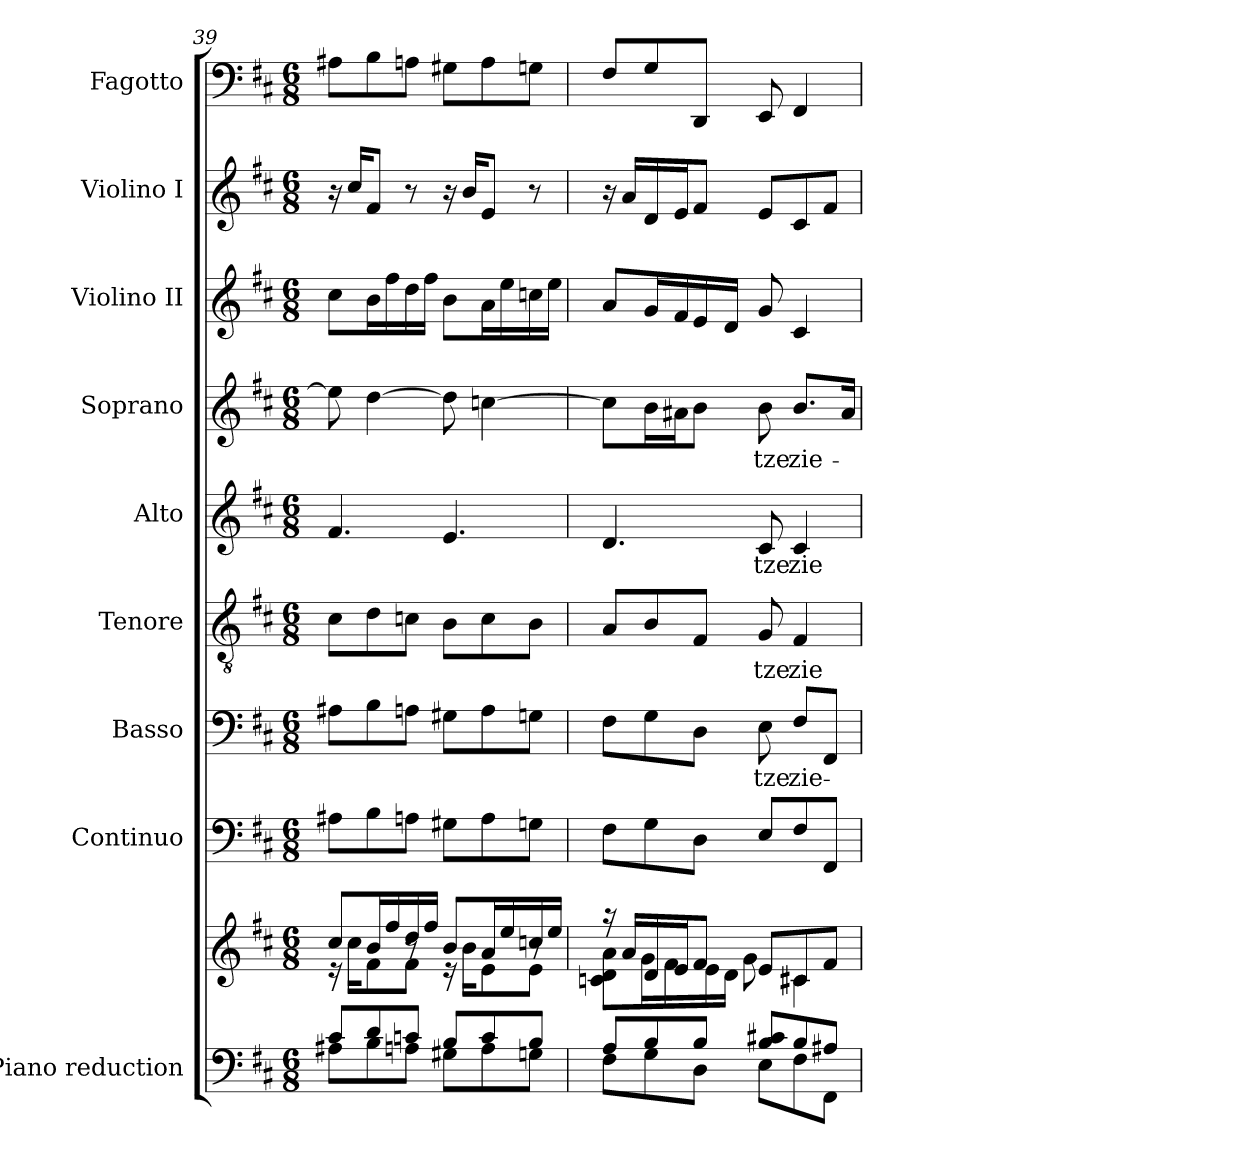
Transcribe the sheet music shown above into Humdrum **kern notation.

**kern	**kern	**kern	**kern	**text	**kern	**text	**kern	**text	**kern	**text	**kern	**kern	**kern
*part9	*part9	*part8	*part7	*part7	*part6	*part6	*part5	*part5	*part4	*part4	*part3	*part2	*part1
*staff10	*staff9	*staff8	*staff7	*staff7	*staff6	*staff6	*staff5	*staff5	*staff4	*staff4	*staff3	*staff2	*staff1
*I"Piano reduction	*	*I"Continuo	*I"Basso	*	*I"Tenore	*	*I"Alto	*	*I"Soprano	*	*I"Violino II	*I"Violino I	*I"Fagotto
*I'Pno	*	*	*	*	*	*	*	*	*	*	*I'Vln	*I'Vln	*
*clefF4	*clefG2	*clefF4	*clefF4	*	*clefGv2	*	*clefG2	*	*clefG2	*	*clefG2	*clefG2	*clefF4
*k[f#c#]	*k[f#c#]	*k[f#c#]	*k[f#c#]	*	*k[f#c#]	*	*k[f#c#]	*	*k[f#c#]	*	*k[f#c#]	*k[f#c#]	*k[f#c#]
*M6/8	*M6/8	*M6/8	*M6/8	*	*M6/8	*	*M6/8	*	*M6/8	*	*M6/8	*M6/8	*M6/8
=39	=39	=39	=39	=39	=39	=39	=39	=39	=39	=39	=39	=39	=39
*^	*^	*	*	*	*	*	*	*	*	*	*	*	*
*	*	*	*^	*	*	*	*	*	*	*	*	*	*	*	*
8c#!/L	8A#X\L	8cc#/L	16r	4ryy	8A#X\L	8A#X\L	.	8c#\L	.	4.f#/	.	8ee\]	.	8cc#\L	16r	8A#X\L
.	.	.	16cc#\KL	.	.	.	.	.	.	.	.	.	.	.	16cc#/KL	.
8d!/	8B\	16b/L	8f#\	.	8B\	8B\	.	8d\	.	.	.	[4dd\	.	16b\L	8f#/J	8B\
.	.	16ff#/	.	.	.	.	.	.	.	.	.	.	.	16ff#\	.	.
8cn!/J	8An\J	16dd/	8f#!\J	8r	8An\J	8An\J	.	8cn\J	.	.	.	.	.	16dd\	8r	8An\J
.	.	16ff#/JJ	.	.	.	.	.	.	.	.	.	.	.	16ff#\JJ	.	.
8B!/L	8G#X\L	8b/L	16r	4ryy	8G#X\L	8G#X\L	.	8B\L	.	4.e/	.	8dd\]	.	8b\L	16r	8G#X\L
.	.	.	16b\KL	.	.	.	.	.	.	.	.	.	.	.	16b/KL	.
8c!/	8A\	16a/L	8e\	.	8A\	8A\	.	8c\	.	.	.	[4ccn\	.	16a\L	8e/J	8A\
.	.	16ee/	.	.	.	.	.	.	.	.	.	.	.	16ee\	.	.
8B!/J	8Gn\J	16ccn/	8e!\J	8r	8Gn\J	8Gn\J	.	8B\J	.	.	.	.	.	16ccn\	8r	8Gn\J
.	.	16ee/JJ	.	.	.	.	.	.	.	.	.	.	.	16ee\JJ	.	.
*	*	*	*v	*v	*	*	*	*	*	*	*	*	*	*	*	*
=40	=40	=40	=40	=40	=40	=40	=40	=40	=40	=40	=40	=40	=40	=40	=40
8A!/L	8F#\L	16r	8cn!\ 8d!\ 8a\L	8F#\L	8F#\L	.	8A/L	.	4.d/	.	8cc\L]	.	8a/L	16r	8F#/L
.	.	16a/LL	.	.	.	.	.	.	.	.	.	.	.	16a/LL	.
8B!/	8G\	16d/	16g\L	8G\	8G\	.	8B/	.	.	.	16b\L	.	16g/L	16d/	8G/
.	.	16e/J	16f#\	.	.	.	.	.	.	.	16a#X\J	.	16f#/	16e/J	.
8B!/J	8D\J	8f#/J	16e\	8D\J	8D\J	.	8F#/J	.	.	.	8b\J	.	16e/	8f#/J	8DD/J
.	.	.	16d\JJ	.	.	.	.	.	.	.	.	.	16d/JJ	.	.
!	!	!	!	!	!	!LO:LY:b	!	!LO:LY:b	!	!LO:LY:b	!	!LO:LY:b	!	!	!
8B!/ 8c#X!/L	8E\L	8e/L	8g\	8E/L	8E\	-tze	8G/	-tze	8c#/	-tze	8b\	-tze	8g/	8e/L	8EE/
!	!	!	!	!	!	!LO:LY:b	!	!LO:LY:b	!	!LO:LY:b	!	!LO:LY:b	!	!	!
8B!/	8F#\	8c#X/	4c#\	8F#/	8F#/L	zie-	4F#/	zie-	4c#/	zie-	8.b/L	zie-	4c#/	8c#/	4FF#/
8A#X!/J	8FF#\J	8f#/J	.	8FF#/J	8FF#/J	.	.	.	.	.	.	.	.	8f#/J	.
.	.	.	.	.	.	.	.	.	.	.	16a#/Jk	.	.	.	.
*v	*v	*	*	*	*	*	*	*	*	*	*	*	*	*	*
*	*v	*v	*	*	*	*	*	*	*	*	*	*	*	*
=	=	=	=	=	=	=	=	=	=	=	=	=	=
*-	*-	*-	*-	*-	*-	*-	*-	*-	*-	*-	*-	*-	*-
